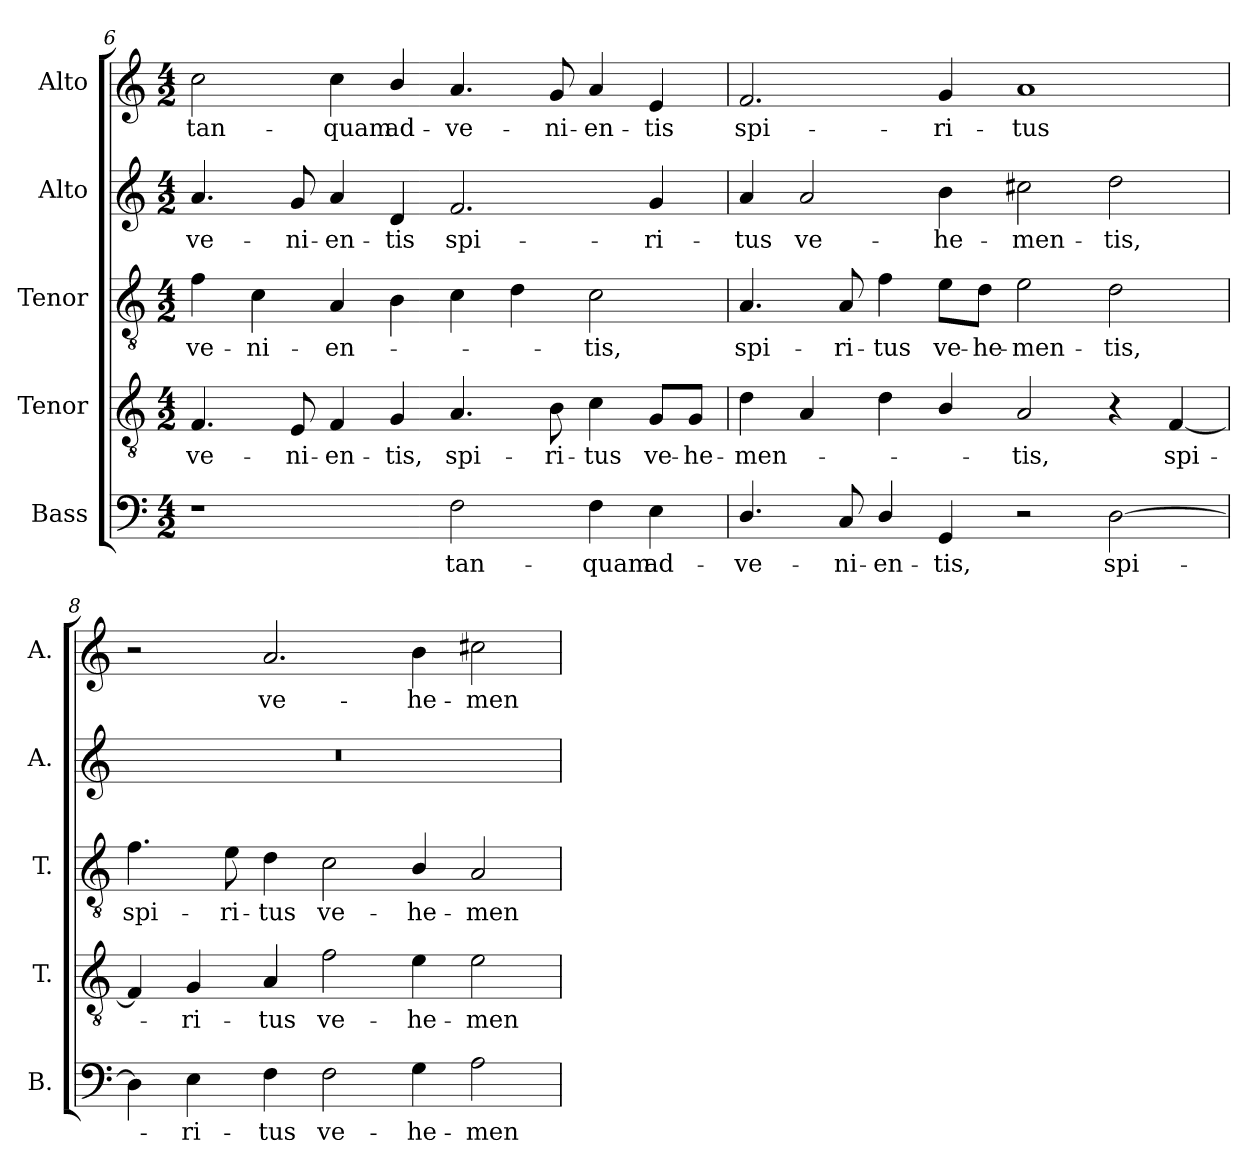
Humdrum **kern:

**kern	**text	**kern	**text	**kern	**text	**kern	**text	**kern	**text
*part5	*part5	*part4	*part4	*part3	*part3	*part2	*part2	*part1	*part1
*staff5	*staff5	*staff4	*staff4	*staff3	*staff3	*staff2	*staff2	*staff1	*staff1
*I"Bass	*	*I"Tenor	*	*I"Tenor	*	*I"Alto	*	*I"Alto	*
*I'B.	*	*I'T.	*	*I'T.	*	*I'A.	*	*I'A.	*
*clefF4	*	*clefGv2	*	*clefGv2	*	*clefG2	*	*clefG2	*
*	*	*ITrd7c12	*	*ITrd7c12	*	*	*	*	*
*k[]	*	*k[]	*	*k[]	*	*k[]	*	*k[]	*
*C:	*	*C:	*	*C:	*	*C:	*	*C:	*
*M4/2	*	*M4/2	*	*M4/2	*	*M4/2	*	*M4/2	*
=6	=6	=6	=6	=6	=6	=6	=6	=6	=6
!	!	!	!LO:LY:b:color=#000000	!	!	!	!	!	!
!	!	!	!	!	!LO:LY:b:color=#000000	!	!	!	!
!	!	!	!	!	!	!	!LO:LY:b:color=#000000	!	!
!	!	!	!	!	!	!	!	!	!LO:LY:b:color=#000000
1r	.	4.FFi/	-ve-	4Fi\	-ve-	4.ai/	-ve-	2cci\	tan-
!	!	!	!	!	!LO:LY:b:color=#000000	!	!	!	!
.	.	.	.	4Ci\	-ni-	.	.	.	.
!	!	!	!LO:LY:b:color=#000000	!	!	!	!	!	!
!	!	!	!	!	!	!	!LO:LY:b:color=#000000	!	!
.	.	8EEi/	-ni-	.	.	8gi/	-ni-	.	.
!	!	!	!LO:LY:b:color=#000000	!	!	!	!	!	!
!	!	!	!	!	!LO:LY:b:color=#000000	!	!	!	!
!	!	!	!	!	!	!	!LO:LY:b:color=#000000	!	!
!	!	!	!	!	!	!	!	!	!LO:LY:b:color=#000000
.	.	4FFi/	-en-	4AAi/	-en-	4ai/	-en-	4cci\	-quam
!	!	!	!LO:LY:b:color=#000000	!	!	!	!	!	!
!	!	!	!	!	!	!	!LO:LY:b:color=#000000	!	!
!	!	!	!	!	!	!	!	!	!LO:LY:b:color=#000000
.	.	4GGi/	-tis,	4BBi\	.	4di/	-tis	4bi/	ad-
!	!LO:LY:b:color=#000000	!	!	!	!	!	!	!	!
!	!	!	!LO:LY:b:color=#000000	!	!	!	!	!	!
!	!	!	!	!	!	!	!LO:LY:b:color=#000000	!	!
!	!	!	!	!	!	!	!	!	!LO:LY:b:color=#000000
2Fi\	tan-	4.AAi/	spi-	4Ci\	.	2.fi/	spi-	4.ai/	-ve-
.	.	.	.	4Di\	.	.	.	.	.
!	!	!	!LO:LY:b:color=#000000	!	!	!	!	!	!
!	!	!	!	!	!	!	!	!	!LO:LY:b:color=#000000
.	.	8BBi\	-ri-	.	.	.	.	8gi/	-ni-
!	!LO:LY:b:color=#000000	!	!	!	!	!	!	!	!
!	!	!	!LO:LY:b:color=#000000	!	!	!	!	!	!
!	!	!	!	!	!LO:LY:b:color=#000000	!	!	!	!
!	!	!	!	!	!	!	!	!	!LO:LY:b:color=#000000
4Fi\	-quam	4Ci\	-tus	2Ci\	-tis,	.	.	4ai/	-en-
!	!LO:LY:b:color=#000000	!	!	!	!	!	!	!	!
!	!	!	!LO:LY:b:color=#000000	!	!	!	!	!	!
!	!	!	!	!	!	!	!LO:LY:b:color=#000000	!	!
!	!	!	!	!	!	!	!	!	!LO:LY:b:color=#000000
4Ei\	ad-	8GGi/L	ve-	.	.	4gi/	-ri-	4ei/	-tis
!	!	!	!LO:LY:b:color=#000000	!	!	!	!	!	!
.	.	8GGi/J	-he-	.	.	.	.	.	.
=7	=7	=7	=7	=7	=7	=7	=7	=7	=7
!	!LO:LY:b:color=#000000	!	!	!	!	!	!	!	!
!	!	!	!LO:LY:b:color=#000000	!	!	!	!	!	!
!	!	!	!	!	!LO:LY:b:color=#000000	!	!	!	!
!	!	!	!	!	!	!	!LO:LY:b:color=#000000	!	!
!	!	!	!	!	!	!	!	!	!LO:LY:b:color=#000000
4.Di/	-ve-	4Di\	-men-	4.AAi/	spi-	4ai/	-tus	2.fi/	spi-
!	!	!	!	!	!	!	!LO:LY:b:color=#000000	!	!
.	.	4AAi/	.	.	.	2ai/	ve-	.	.
!	!LO:LY:b:color=#000000	!	!	!	!	!	!	!	!
!	!	!	!	!	!LO:LY:b:color=#000000	!	!	!	!
8Ci/	-ni-	.	.	8AAi/	-ri-	.	.	.	.
!	!LO:LY:b:color=#000000	!	!	!	!	!	!	!	!
!	!	!	!	!	!LO:LY:b:color=#000000	!	!	!	!
4Di/	-en-	4Di\	.	4Fi\	-tus	.	.	.	.
!	!LO:LY:b:color=#000000	!	!	!	!	!	!	!	!
!	!	!	!	!	!LO:LY:b:color=#000000	!	!	!	!
!	!	!	!	!	!	!	!LO:LY:b:color=#000000	!	!
!	!	!	!	!	!	!	!	!	!LO:LY:b:color=#000000
4GGi/	-tis,	4BBi/	.	8Ei\L	ve-	4bi\	-he-	4gi/	-ri-
!	!	!	!	!	!LO:LY:b:color=#000000	!	!	!	!
.	.	.	.	8Di\J	-he-	.	.	.	.
!	!	!	!LO:LY:b:color=#000000	!	!	!	!	!	!
!	!	!	!	!	!LO:LY:b:color=#000000	!	!	!	!
!	!	!	!	!	!	!	!LO:LY:b:color=#000000	!	!
!	!	!	!	!	!	!	!	!	!LO:LY:b:color=#000000
2r	.	2AAi/	-tis,	2Ei\	-men-	2cc#Xi\	-men-	1ai	-tus
!	!LO:LY:b:color=#000000	!	!	!	!	!	!	!	!
!	!	!	!	!	!LO:LY:b:color=#000000	!	!	!	!
!	!	!	!	!	!	!	!LO:LY:b:color=#000000	!	!
[2Di\	spi-	4r	.	2Di\	-tis,	2ddi\	-tis,	.	.
!	!	!	!LO:LY:b:color=#000000	!	!	!	!	!	!
.	.	[4FFi/	spi-	.	.	.	.	.	.
!!LO:LB:g=z
=8	=8	=8	=8	=8	=8	=8	=8	=8	=8
!	!	!	!	!	!LO:LY:b:color=#000000	!LO:N:vis=1	!	!	!
4Di\]	.	4FFi/]	.	4.Fi\	spi-	0r	.	2r	.
!	!LO:LY:b:color=#000000	!	!	!	!	!	!	!	!
!	!	!	!LO:LY:b:color=#000000	!	!	!	!	!	!
4Ei\	-ri-	4GGi/	-ri-	.	.	.	.	.	.
!	!	!	!	!	!LO:LY:b:color=#000000	!	!	!	!
.	.	.	.	8Ei\	-ri-	.	.	.	.
!	!LO:LY:b:color=#000000	!	!	!	!	!	!	!	!
!	!	!	!LO:LY:b:color=#000000	!	!	!	!	!	!
!	!	!	!	!	!LO:LY:b:color=#000000	!	!	!	!
!	!	!	!	!	!	!	!	!	!LO:LY:b:color=#000000
4Fi\	-tus	4AAi/	-tus	4Di\	-tus	.	.	2.ai/	ve-
!	!LO:LY:b:color=#000000	!	!	!	!	!	!	!	!
!	!	!	!LO:LY:b:color=#000000	!	!	!	!	!	!
!	!	!	!	!	!LO:LY:b:color=#000000	!	!	!	!
2Fi\	ve-	2Fi\	ve-	2Ci\	ve-	.	.	.	.
!	!LO:LY:b:color=#000000	!	!	!	!	!	!	!	!
!	!	!	!LO:LY:b:color=#000000	!	!	!	!	!	!
!	!	!	!	!	!LO:LY:b:color=#000000	!	!	!	!
!	!	!	!	!	!	!	!	!	!LO:LY:b:color=#000000
4Gi\	-he-	4Ei\	-he-	4BBi/	-he-	.	.	4bi\	-he-
!	!LO:LY:b:color=#000000	!	!	!	!	!	!	!	!
!	!	!	!LO:LY:b:color=#000000	!	!	!	!	!	!
!	!	!	!	!	!LO:LY:b:color=#000000	!	!	!	!
!	!	!	!	!	!	!	!	!	!LO:LY:b:color=#000000
2Ai\	-men-	2Ei\	-men-	2AAi/	-men-	.	.	2cc#Xi\	-men-
=	=	=	=	=	=	=	=	=	=
*-	*-	*-	*-	*-	*-	*-	*-	*-	*-
